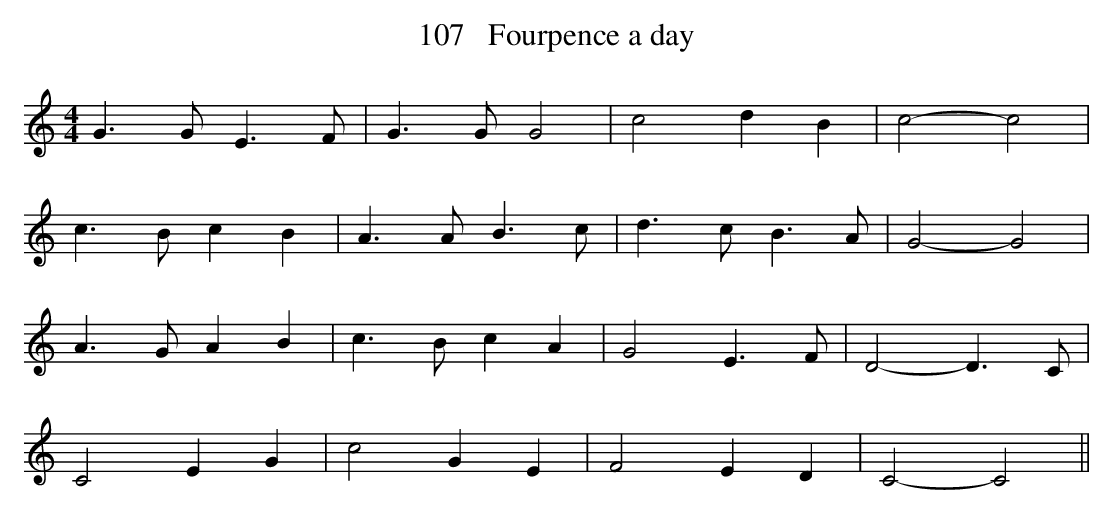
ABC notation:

X:1
T:107   Fourpence a day
M:4/4
K:C
G3 G E3 F|G3 G G4|c4 d2 B2|c4-c4|
c3 B c2 B2|A3 A B3 c|d3 c B3 A|G4-G4|
A3 G A2 B2|c3 B c2-A2|G4 E3 F|D4-D3 C|
C4 E2 G2|c4 G2 E2|F4 E2 D2|C4-C4||
